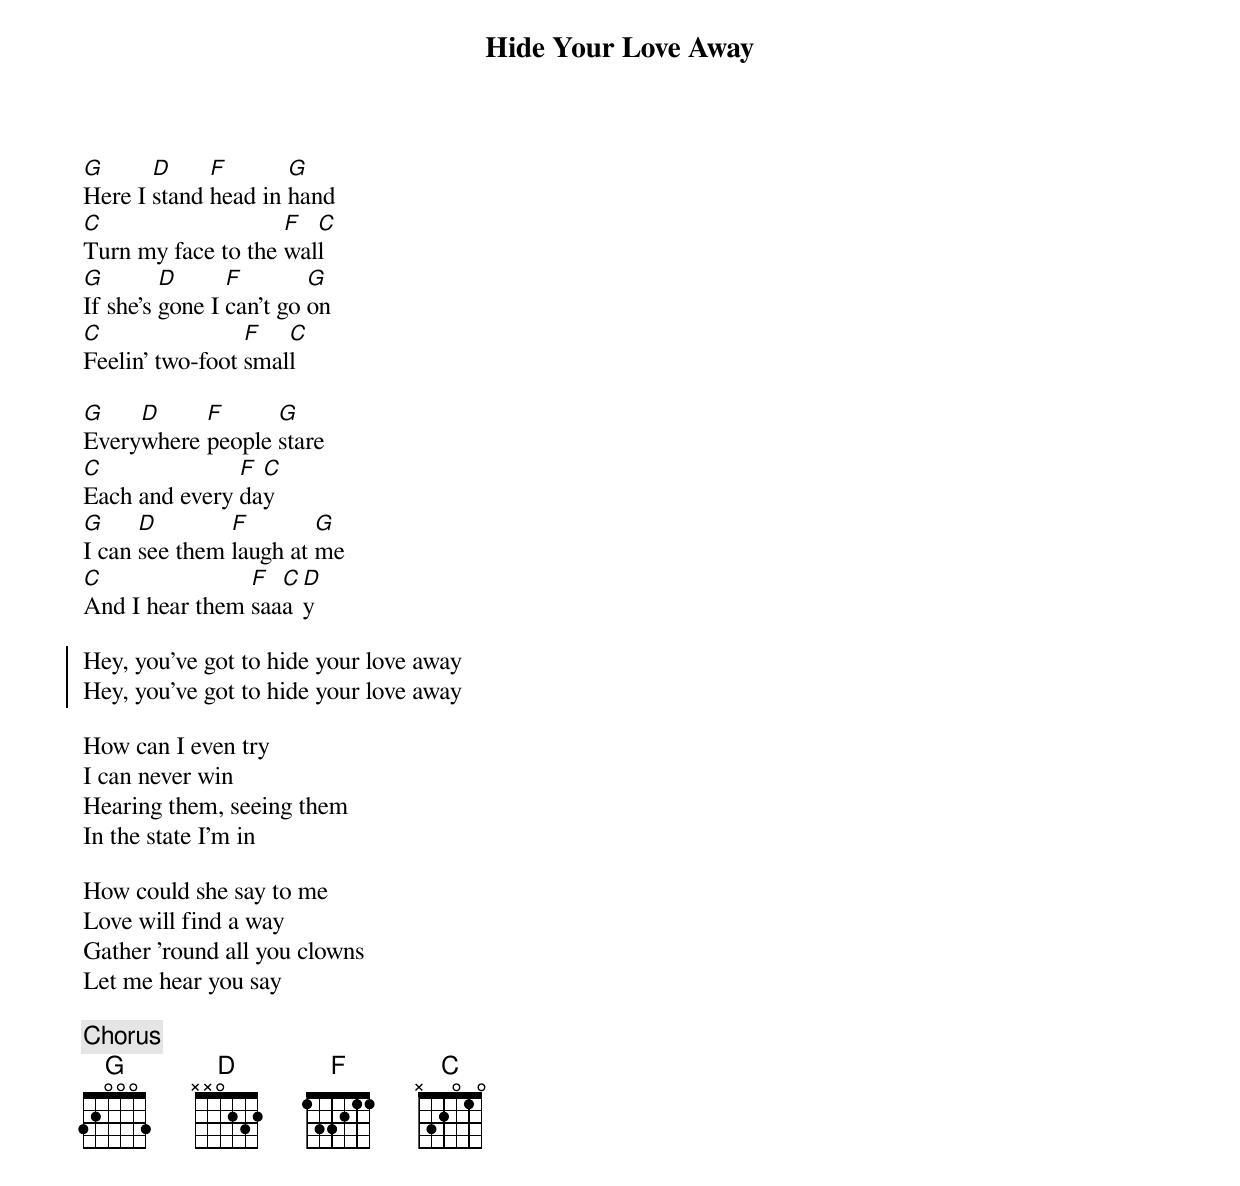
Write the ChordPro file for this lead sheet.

{title: Hide Your Love Away}
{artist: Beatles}
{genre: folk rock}
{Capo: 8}

[G]Here I [D]stand [F]head in [G]hand
[C]Turn my face to the [F]wal[C]l
[G]If she's [D]gone I [F]can't go [G]on
[C]Feelin' two-foot [F]smal[C]l

[G]Every[D]where [F]people [G]stare
[C]Each and every [F]da[C]y
[G]I can [D]see them [F]laugh at [G]me
[C]And I hear them [F]saa[C]a[D]y

{start_of_chorus}
Hey, you've got to hide your love away
Hey, you've got to hide your love away
{end_of_chorus}

How can I even try
I can never win
Hearing them, seeing them
In the state I'm in

How could she say to me
Love will find a way
Gather 'round all you clowns
Let me hear you say

{chorus}
